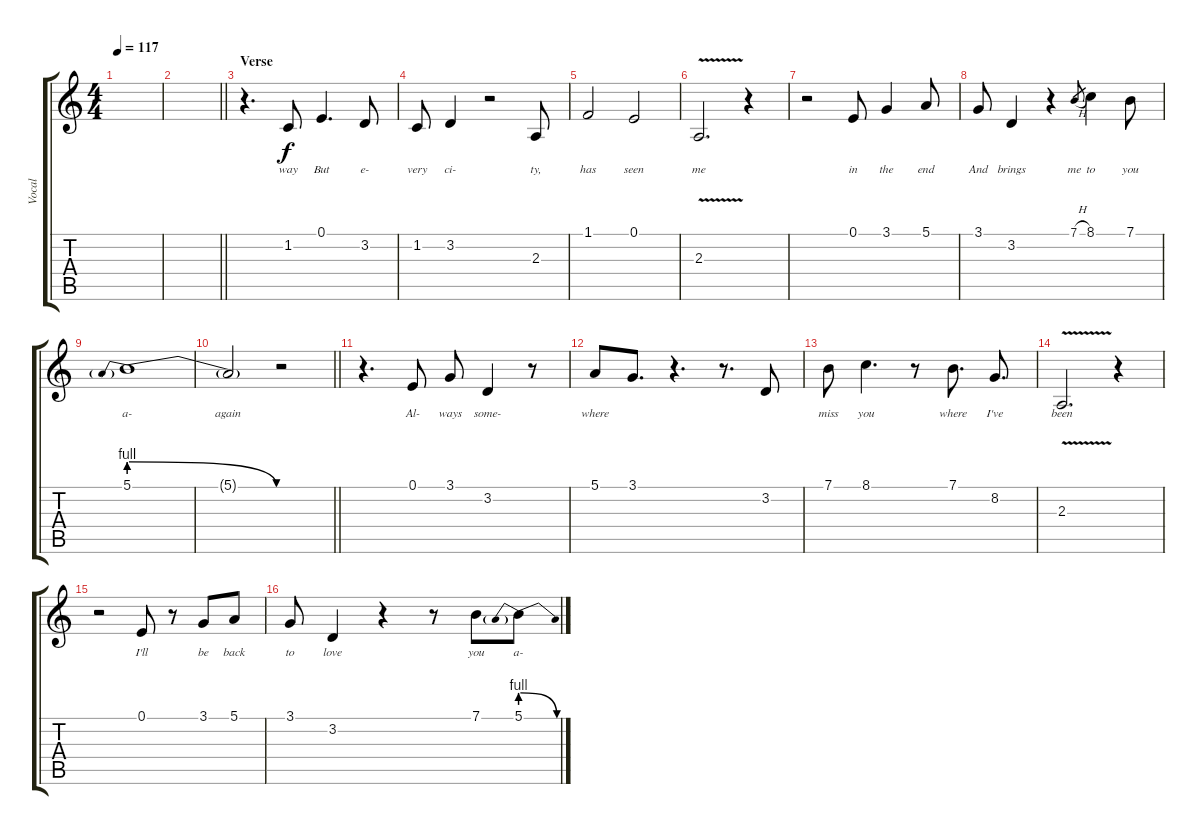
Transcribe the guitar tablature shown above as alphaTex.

\track ("Vocal" "Vocal") {instrument reedorgan}
\staff {score tabs}
\tuning (E4 B3 G3 D3 A2 E2) {hide}
\ts (4 4)
\tempo 117
\clef g2
\ks c
|
\barLineRight lightlight
|
\section ("" "Verse")
r.4{d} 1.2.8{lyrics (0 "way") lyrics (1 "") lyrics (2 "") lyrics (3 "") lyrics (4 "")} 0.1.4{d lyrics (0 "But") lyrics (1 "") lyrics (2 "") lyrics (3 "") lyrics (4 "")} 3.2.8{lyrics (0 "e-") lyrics (1 "") lyrics (2 "") lyrics (3 "") lyrics (4 "")} |
1.2.8{lyrics (0 "very") lyrics (1 "") lyrics (2 "") lyrics (3 "") lyrics (4 "")} 3.2.4{lyrics (0 "ci-") lyrics (1 "") lyrics (2 "") lyrics (3 "") lyrics (4 "")} r.2 2.3.8{lyrics (0 "ty,") lyrics (1 "") lyrics (2 "") lyrics (3 "") lyrics (4 "")} |
1.1.2{lyrics (0 "has") lyrics (1 "") lyrics (2 "") lyrics (3 "") lyrics (4 "")} 0.1.2{lyrics (0 "seen") lyrics (1 "") lyrics (2 "") lyrics (3 "") lyrics (4 "")} |
2.3{v}.2{d lyrics (0 "me") lyrics (1 "") lyrics (2 "") lyrics (3 "") lyrics (4 "")} r.4 |
r.2 0.1.8{lyrics (0 "in") lyrics (1 "") lyrics (2 "") lyrics (3 "") lyrics (4 "")} 3.1.4{lyrics (0 "the") lyrics (1 "") lyrics (2 "") lyrics (3 "") lyrics (4 "")} 5.1.8{lyrics (0 "end") lyrics (1 "") lyrics (2 "") lyrics (3 "") lyrics (4 "")} |
3.1.8{lyrics (0 "And") lyrics (1 "") lyrics (2 "") lyrics (3 "") lyrics (4 "")} 3.2.4{lyrics (0 "brings") lyrics (1 "") lyrics (2 "") lyrics (3 "") lyrics (4 "")} r.4 7.1{h}.8{lyrics (0 "me") lyrics (1 "") lyrics (2 "") lyrics (3 "") lyrics (4 "") gr} 8.1.4{lyrics (0 "to") lyrics (1 "") lyrics (2 "") lyrics (3 "") lyrics (4 "")} 7.1.8{lyrics (0 "you") lyrics (1 "") lyrics (2 "") lyrics (3 "") lyrics (4 "")} |
5.1{be (prebendrelease 0 4 60 0)}.1{lyrics (0 "a-") lyrics (1 "") lyrics (2 "") lyrics (3 "") lyrics (4 "")} |
\barLineRight lightlight
5.1{t}.2{lyrics (0 "again") lyrics (1 "") lyrics (2 "") lyrics (3 "") lyrics (4 "")} r.2 |
r.4{d} 0.1.8{lyrics (0 "Al-") lyrics (1 "") lyrics (2 "") lyrics (3 "") lyrics (4 "")} 3.1.8{lyrics (0 "ways") lyrics (1 "") lyrics (2 "") lyrics (3 "") lyrics (4 "")} 3.2.4{lyrics (0 "some-") lyrics (1 "") lyrics (2 "") lyrics (3 "") lyrics (4 "")} r.8 |
5.1.8{lyrics (0 "where") lyrics (1 "") lyrics (2 "") lyrics (3 "") lyrics (4 "")} 3.1.8{d lyrics (0 "") lyrics (1 "") lyrics (2 "") lyrics (3 "") lyrics (4 "")} r.4{d} r.8{d} 3.2.8{lyrics (0 "") lyrics (1 "") lyrics (2 "") lyrics (3 "") lyrics (4 "")} |
7.1.8{lyrics (0 "miss") lyrics (1 "") lyrics (2 "") lyrics (3 "") lyrics (4 "")} 8.1.4{d lyrics (0 "you") lyrics (1 "") lyrics (2 "") lyrics (3 "") lyrics (4 "")} r.8 7.1.8{d lyrics (0 "where") lyrics (1 "") lyrics (2 "") lyrics (3 "") lyrics (4 "")} 8.2.8{d lyrics (0 "I've") lyrics (1 "") lyrics (2 "") lyrics (3 "") lyrics (4 "")} |
2.3{v}.2{d lyrics (0 "been") lyrics (1 "") lyrics (2 "") lyrics (3 "") lyrics (4 "")} r.4 |
r.2 0.1.8{lyrics (0 "I'll") lyrics (1 "") lyrics (2 "") lyrics (3 "") lyrics (4 "")} r.8 3.1.8{lyrics (0 "be") lyrics (1 "") lyrics (2 "") lyrics (3 "") lyrics (4 "")} 5.1.8{lyrics (0 "back") lyrics (1 "") lyrics (2 "") lyrics (3 "") lyrics (4 "")} |
3.1.8{lyrics (0 "to") lyrics (1 "") lyrics (2 "") lyrics (3 "") lyrics (4 "")} 3.2.4{lyrics (0 "love") lyrics (1 "") lyrics (2 "") lyrics (3 "") lyrics (4 "")} r.4 r.8 7.1.8{lyrics (0 "you") lyrics (1 "") lyrics (2 "") lyrics (3 "") lyrics (4 "")} 5.1{be (prebendrelease 0 4 60 0)}.8{lyrics (0 "a-") lyrics (1 "") lyrics (2 "") lyrics (3 "") lyrics (4 "")}
